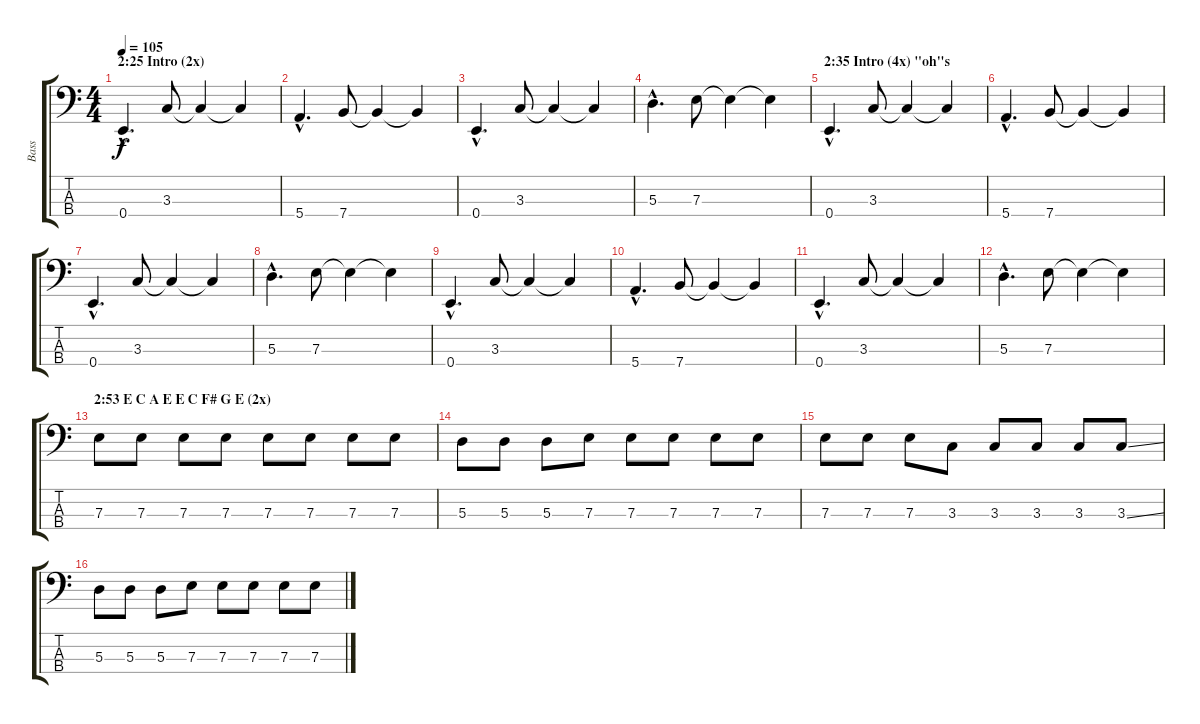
\track ("Bass" "Bass") {instrument electricbassfinger}
\staff {score tabs}
\tuning (G2 D2 A1 E1) {hide}
\ts (4 4)
\section ("" "2:25 Intro (2x)")
\tempo 105
\clef f4
\ks c
0.4{hac}.4{d dy f} 3.3.8 3.3{t}.4 3.3{t}.4 |
5.4{hac}.4{d} 7.4.8 7.4{t}.4 7.4{t}.4 |
0.4{hac}.4{d} 3.3.8 3.3{t}.4 3.3{t}.4 |
5.3{hac}.4{d} 7.3.8 7.3{t}.4 7.3{t}.4 |
\section ("" "2:35 Intro (4x) \"oh\"s")
0.4{hac}.4{d} 3.3.8 3.3{t}.4 3.3{t}.4 |
5.4{hac}.4{d} 7.4.8 7.4{t}.4 7.4{t}.4 |
0.4{hac}.4{d} 3.3.8 3.3{t}.4 3.3{t}.4 |
5.3{hac}.4{d} 7.3.8 7.3{t}.4 7.3{t}.4 |
0.4{hac}.4{d} 3.3.8 3.3{t}.4 3.3{t}.4 |
5.4{hac}.4{d} 7.4.8 7.4{t}.4 7.4{t}.4 |
0.4{hac}.4{d} 3.3.8 3.3{t}.4 3.3{t}.4 |
5.3{hac}.4{d} 7.3.8 7.3{t}.4 7.3{t}.4 |
\section ("" "2:53 E C A E E C F# G E (2x)")
7.3.8 7.3.8 7.3.8 7.3.8 7.3.8 7.3.8 7.3.8 7.3.8 |
5.3.8 5.3.8 5.3.8 7.3.8 7.3.8 7.3.8 7.3.8 7.3.8 |
7.3.8 7.3.8 7.3.8 3.3.8 3.3.8 3.3.8 3.3.8 3.3{ss}.8 |
5.3.8 5.3.8 5.3.8 7.3.8 7.3.8 7.3.8 7.3.8 7.3.8
